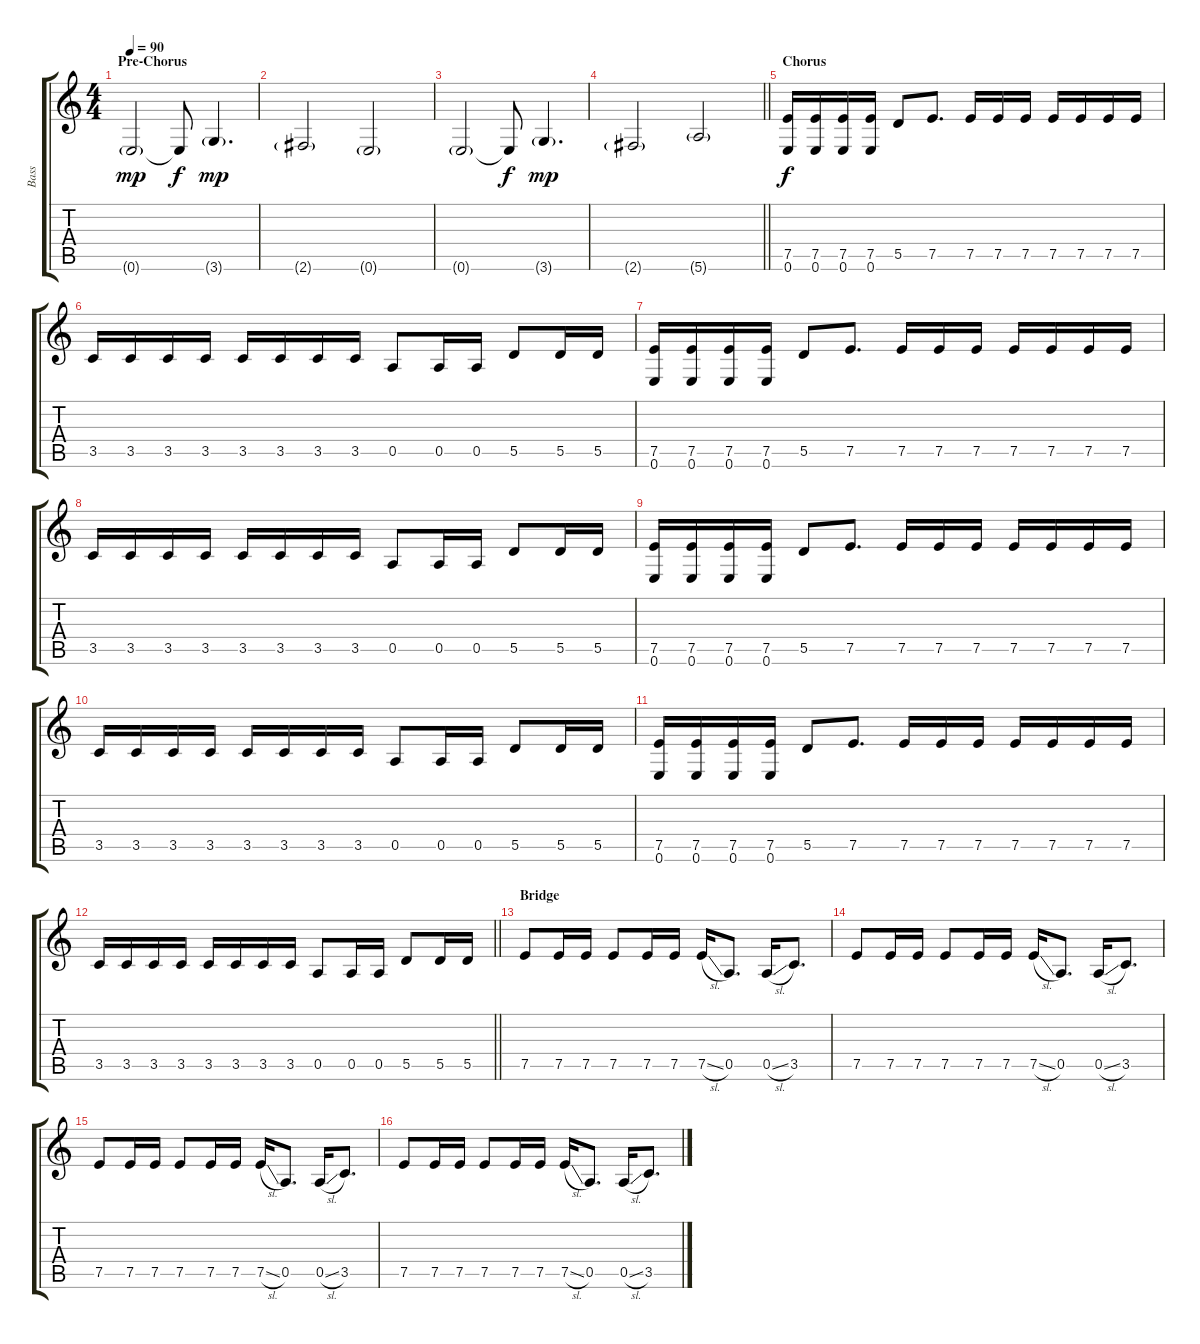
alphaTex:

\track ("Bass" "Bass") {instrument electricbassfinger}
\staff {score tabs}
\tuning (E4 B3 G3 D3 A2 E2) {hide}
\ts (4 4)
\section ("" "Pre-Chorus")
\tempo 90
\clef g2
\ks c
0.6{g}.2{dy mp} 0.6{t}.8{dy f} 3.6{g}.4{d dy mp} |
2.6{g}.2 0.6{g}.2 |
0.6{g}.2 0.6{t}.8{dy f} 3.6{g}.4{d dy mp} |
\barLineRight lightlight
2.6{g}.2 5.6{g}.2 |
\section ("" "Chorus")
(7.5 0.6).16{dy f} (7.5 0.6).16 (7.5 0.6).16 (7.5 0.6).16 5.5.8 7.5.8{d} 7.5.16 7.5.16 7.5.16 7.5.16 7.5.16 7.5.16 7.5.16 |
3.5.16 3.5.16 3.5.16 3.5.16 3.5.16 3.5.16 3.5.16 3.5.16 0.5.8 0.5.16 0.5.16 5.5.8 5.5.16 5.5.16 |
(7.5 0.6).16 (7.5 0.6).16 (7.5 0.6).16 (7.5 0.6).16 5.5.8 7.5.8{d} 7.5.16 7.5.16 7.5.16 7.5.16 7.5.16 7.5.16 7.5.16 |
3.5.16 3.5.16 3.5.16 3.5.16 3.5.16 3.5.16 3.5.16 3.5.16 0.5.8 0.5.16 0.5.16 5.5.8 5.5.16 5.5.16 |
(7.5 0.6).16 (7.5 0.6).16 (7.5 0.6).16 (7.5 0.6).16 5.5.8 7.5.8{d} 7.5.16 7.5.16 7.5.16 7.5.16 7.5.16 7.5.16 7.5.16 |
3.5.16 3.5.16 3.5.16 3.5.16 3.5.16 3.5.16 3.5.16 3.5.16 0.5.8 0.5.16 0.5.16 5.5.8 5.5.16 5.5.16 |
(7.5 0.6).16 (7.5 0.6).16 (7.5 0.6).16 (7.5 0.6).16 5.5.8 7.5.8{d} 7.5.16 7.5.16 7.5.16 7.5.16 7.5.16 7.5.16 7.5.16 |
\barLineRight lightlight
3.5.16 3.5.16 3.5.16 3.5.16 3.5.16 3.5.16 3.5.16 3.5.16 0.5.8 0.5.16 0.5.16 5.5.8 5.5.16 5.5.16 |
\section ("" "Bridge")
7.5.8 7.5.16 7.5.16 7.5.8 7.5.16 7.5.16 7.5{sl}.16 0.5.8{d} 0.5{sl}.16 3.5.8{d} |
7.5.8 7.5.16 7.5.16 7.5.8 7.5.16 7.5.16 7.5{sl}.16 0.5.8{d} 0.5{sl}.16 3.5.8{d} |
7.5.8 7.5.16 7.5.16 7.5.8 7.5.16 7.5.16 7.5{sl}.16 0.5.8{d} 0.5{sl}.16 3.5.8{d} |
7.5.8 7.5.16 7.5.16 7.5.8 7.5.16 7.5.16 7.5{sl}.16 0.5.8{d} 0.5{sl}.16 3.5.8{d}
